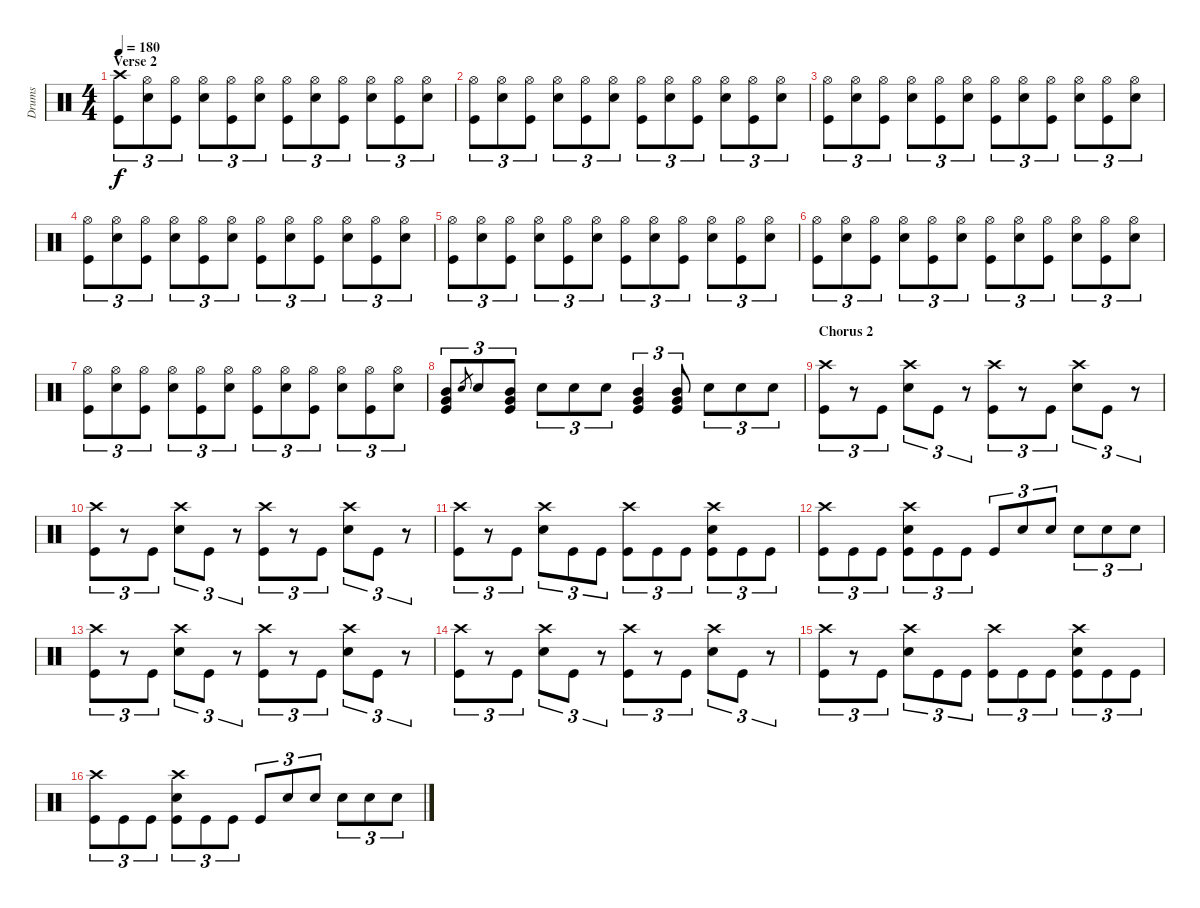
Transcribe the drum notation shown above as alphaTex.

\track ("Drums" "Drums") {instrument percussion}
\staff {score}
\articulation defaults
\ts (4 4)
\section ("" "Verse 2")
\tempo 180
\clef neutral
\ks c
("Crash high (hit)" "Kick (hit)").8{tu (3 2) dy f} ("Hi-Hat (open)" "Snare (hit) 2").8{tu (3 2)} ("Hi-Hat (open)" "Kick (hit)").8{tu (3 2)} ("Hi-Hat (open)" "Snare (hit) 2").8{tu (3 2)} ("Hi-Hat (open)" "Kick (hit)").8{tu (3 2)} ("Hi-Hat (open)" "Snare (hit) 2").8{tu (3 2)} ("Hi-Hat (open)" "Kick (hit)").8{tu (3 2)} ("Hi-Hat (open)" "Snare (hit) 2").8{tu (3 2)} ("Hi-Hat (open)" "Kick (hit)").8{tu (3 2)} ("Hi-Hat (open)" "Snare (hit) 2").8{tu (3 2)} ("Hi-Hat (open)" "Kick (hit)").8{tu (3 2)} ("Hi-Hat (open)" "Snare (hit) 2").8{tu (3 2)} |
("Hi-Hat (open)" "Kick (hit)").8{tu (3 2)} ("Hi-Hat (open)" "Snare (hit) 2").8{tu (3 2)} ("Hi-Hat (open)" "Kick (hit)").8{tu (3 2)} ("Hi-Hat (open)" "Snare (hit) 2").8{tu (3 2)} ("Hi-Hat (open)" "Kick (hit)").8{tu (3 2)} ("Hi-Hat (open)" "Snare (hit) 2").8{tu (3 2)} ("Hi-Hat (open)" "Kick (hit)").8{tu (3 2)} ("Hi-Hat (open)" "Snare (hit) 2").8{tu (3 2)} ("Hi-Hat (open)" "Kick (hit)").8{tu (3 2)} ("Hi-Hat (open)" "Snare (hit) 2").8{tu (3 2)} ("Hi-Hat (open)" "Kick (hit)").8{tu (3 2)} ("Hi-Hat (open)" "Snare (hit) 2").8{tu (3 2)} |
("Hi-Hat (open)" "Kick (hit)").8{tu (3 2)} ("Hi-Hat (open)" "Snare (hit) 2").8{tu (3 2)} ("Hi-Hat (open)" "Kick (hit)").8{tu (3 2)} ("Hi-Hat (open)" "Snare (hit) 2").8{tu (3 2)} ("Hi-Hat (open)" "Kick (hit)").8{tu (3 2)} ("Hi-Hat (open)" "Snare (hit) 2").8{tu (3 2)} ("Hi-Hat (open)" "Kick (hit)").8{tu (3 2)} ("Hi-Hat (open)" "Snare (hit) 2").8{tu (3 2)} ("Hi-Hat (open)" "Kick (hit)").8{tu (3 2)} ("Hi-Hat (open)" "Snare (hit) 2").8{tu (3 2)} ("Hi-Hat (open)" "Kick (hit)").8{tu (3 2)} ("Hi-Hat (open)" "Snare (hit) 2").8{tu (3 2)} |
("Hi-Hat (open)" "Kick (hit)").8{tu (3 2)} ("Hi-Hat (open)" "Snare (hit) 2").8{tu (3 2)} ("Hi-Hat (open)" "Kick (hit)").8{tu (3 2)} ("Hi-Hat (open)" "Snare (hit) 2").8{tu (3 2)} ("Hi-Hat (open)" "Kick (hit)").8{tu (3 2)} ("Hi-Hat (open)" "Snare (hit) 2").8{tu (3 2)} ("Hi-Hat (open)" "Kick (hit)").8{tu (3 2)} ("Hi-Hat (open)" "Snare (hit) 2").8{tu (3 2)} ("Hi-Hat (open)" "Kick (hit)").8{tu (3 2)} ("Hi-Hat (open)" "Snare (hit) 2").8{tu (3 2)} ("Hi-Hat (open)" "Kick (hit)").8{tu (3 2)} ("Hi-Hat (open)" "Snare (hit) 2").8{tu (3 2)} |
("Hi-Hat (open)" "Kick (hit)").8{tu (3 2)} ("Hi-Hat (open)" "Snare (hit) 2").8{tu (3 2)} ("Hi-Hat (open)" "Kick (hit)").8{tu (3 2)} ("Hi-Hat (open)" "Snare (hit) 2").8{tu (3 2)} ("Hi-Hat (open)" "Kick (hit)").8{tu (3 2)} ("Hi-Hat (open)" "Snare (hit) 2").8{tu (3 2)} ("Hi-Hat (open)" "Kick (hit)").8{tu (3 2)} ("Hi-Hat (open)" "Snare (hit) 2").8{tu (3 2)} ("Hi-Hat (open)" "Kick (hit)").8{tu (3 2)} ("Hi-Hat (open)" "Snare (hit) 2").8{tu (3 2)} ("Hi-Hat (open)" "Kick (hit)").8{tu (3 2)} ("Hi-Hat (open)" "Snare (hit) 2").8{tu (3 2)} |
("Hi-Hat (open)" "Kick (hit)").8{tu (3 2)} ("Hi-Hat (open)" "Snare (hit) 2").8{tu (3 2)} ("Hi-Hat (open)" "Kick (hit)").8{tu (3 2)} ("Hi-Hat (open)" "Snare (hit) 2").8{tu (3 2)} ("Hi-Hat (open)" "Kick (hit)").8{tu (3 2)} ("Hi-Hat (open)" "Snare (hit) 2").8{tu (3 2)} ("Hi-Hat (open)" "Kick (hit)").8{tu (3 2)} ("Hi-Hat (open)" "Snare (hit) 2").8{tu (3 2)} ("Hi-Hat (open)" "Kick (hit)").8{tu (3 2)} ("Hi-Hat (open)" "Snare (hit) 2").8{tu (3 2)} ("Hi-Hat (open)" "Kick (hit)").8{tu (3 2)} ("Hi-Hat (open)" "Snare (hit) 2").8{tu (3 2)} |
("Hi-Hat (open)" "Kick (hit)").8{tu (3 2)} ("Hi-Hat (open)" "Snare (hit) 2").8{tu (3 2)} ("Hi-Hat (open)" "Kick (hit)").8{tu (3 2)} ("Hi-Hat (open)" "Snare (hit) 2").8{tu (3 2)} ("Hi-Hat (open)" "Kick (hit)").8{tu (3 2)} ("Hi-Hat (open)" "Snare (hit) 2").8{tu (3 2)} ("Hi-Hat (open)" "Kick (hit)").8{tu (3 2)} ("Hi-Hat (open)" "Snare (hit) 2").8{tu (3 2)} ("Hi-Hat (open)" "Kick (hit)").8{tu (3 2)} ("Hi-Hat (open)" "Snare (hit) 2").8{tu (3 2)} ("Hi-Hat (open)" "Kick (hit)").8{tu (3 2)} ("Hi-Hat (open)" "Snare (hit) 2").8{tu (3 2)} |
("Mid Tom (hit)" "Very Low Tom (hit)" "Kick (hit)").8{tu (3 2)} "Snare (hit) 2".8{gr} "Snare (hit) 2".8{tu (3 2)} ("Mid Tom (hit)" "Very Low Tom (hit)" "Kick (hit)").8{tu (3 2)} "Snare (hit) 2".8{tu (3 2)} "Snare (hit) 2".8{tu (3 2)} "Snare (hit) 2".8{tu (3 2)} ("Mid Tom (hit)" "Very Low Tom (hit)" "Kick (hit)").4{tu (3 2)} ("Mid Tom (hit)" "Very Low Tom (hit)" "Kick (hit)").8{tu (3 2)} "Snare (hit) 2".8{tu (3 2)} "Snare (hit) 2".8{tu (3 2)} "Snare (hit) 2".8{tu (3 2)} |
\section ("" "Chorus 2")
("Crash high (hit)" "Kick (hit)").8{tu (3 2)} r.8{tu (3 2)} "Kick (hit)".8{tu (3 2)} ("Crash high (hit)" "Snare (hit) 2").8{tu (3 2)} "Kick (hit)".8{tu (3 2)} r.8{tu (3 2)} ("Crash high (hit)" "Kick (hit)").8{tu (3 2)} r.8{tu (3 2)} "Kick (hit)".8{tu (3 2)} ("Crash high (hit)" "Snare (hit) 2").8{tu (3 2)} "Kick (hit)".8{tu (3 2)} r.8{tu (3 2)} |
("Crash high (hit)" "Kick (hit)").8{tu (3 2)} r.8{tu (3 2)} "Kick (hit)".8{tu (3 2)} ("Crash high (hit)" "Snare (hit) 2").8{tu (3 2)} "Kick (hit)".8{tu (3 2)} r.8{tu (3 2)} ("Crash high (hit)" "Kick (hit)").8{tu (3 2)} r.8{tu (3 2)} "Kick (hit)".8{tu (3 2)} ("Crash high (hit)" "Snare (hit) 2").8{tu (3 2)} "Kick (hit)".8{tu (3 2)} r.8{tu (3 2)} |
("Crash high (hit)" "Kick (hit)").8{tu (3 2)} r.8{tu (3 2)} "Kick (hit)".8{tu (3 2)} ("Crash high (hit)" "Snare (hit) 2").8{tu (3 2)} "Kick (hit)".8{tu (3 2)} "Kick (hit)".8{tu (3 2)} ("Crash high (hit)" "Kick (hit)").8{tu (3 2)} "Kick (hit)".8{tu (3 2)} "Kick (hit)".8{tu (3 2)} ("Crash high (hit)" "Snare (hit) 2" "Kick (hit)").8{tu (3 2)} "Kick (hit)".8{tu (3 2)} "Kick (hit)".8{tu (3 2)} |
("Crash high (hit)" "Kick (hit)").8{tu (3 2)} "Kick (hit)".8{tu (3 2)} "Kick (hit)".8{tu (3 2)} ("Crash high (hit)" "Snare (hit) 2" "Kick (hit)").8{tu (3 2)} "Kick (hit)".8{tu (3 2)} "Kick (hit)".8{tu (3 2)} "Kick (hit)".8{tu (3 2)} "Snare (hit) 2".8{tu (3 2)} "Snare (hit) 2".8{tu (3 2)} "Snare (hit) 2".8{tu (3 2)} "Snare (hit) 2".8{tu (3 2)} "Snare (hit) 2".8{tu (3 2)} |
("Crash high (hit)" "Kick (hit)").8{tu (3 2)} r.8{tu (3 2)} "Kick (hit)".8{tu (3 2)} ("Crash high (hit)" "Snare (hit) 2").8{tu (3 2)} "Kick (hit)".8{tu (3 2)} r.8{tu (3 2)} ("Crash high (hit)" "Kick (hit)").8{tu (3 2)} r.8{tu (3 2)} "Kick (hit)".8{tu (3 2)} ("Crash high (hit)" "Snare (hit) 2").8{tu (3 2)} "Kick (hit)".8{tu (3 2)} r.8{tu (3 2)} |
("Crash high (hit)" "Kick (hit)").8{tu (3 2)} r.8{tu (3 2)} "Kick (hit)".8{tu (3 2)} ("Crash high (hit)" "Snare (hit) 2").8{tu (3 2)} "Kick (hit)".8{tu (3 2)} r.8{tu (3 2)} ("Crash high (hit)" "Kick (hit)").8{tu (3 2)} r.8{tu (3 2)} "Kick (hit)".8{tu (3 2)} ("Crash high (hit)" "Snare (hit) 2").8{tu (3 2)} "Kick (hit)".8{tu (3 2)} r.8{tu (3 2)} |
("Crash high (hit)" "Kick (hit)").8{tu (3 2)} r.8{tu (3 2)} "Kick (hit)".8{tu (3 2)} ("Crash high (hit)" "Snare (hit) 2").8{tu (3 2)} "Kick (hit)".8{tu (3 2)} "Kick (hit)".8{tu (3 2)} ("Crash high (hit)" "Kick (hit)").8{tu (3 2)} "Kick (hit)".8{tu (3 2)} "Kick (hit)".8{tu (3 2)} ("Crash high (hit)" "Snare (hit) 2" "Kick (hit)").8{tu (3 2)} "Kick (hit)".8{tu (3 2)} "Kick (hit)".8{tu (3 2)} |
("Crash high (hit)" "Kick (hit)").8{tu (3 2)} "Kick (hit)".8{tu (3 2)} "Kick (hit)".8{tu (3 2)} ("Crash high (hit)" "Snare (hit) 2" "Kick (hit)").8{tu (3 2)} "Kick (hit)".8{tu (3 2)} "Kick (hit)".8{tu (3 2)} "Kick (hit)".8{tu (3 2)} "Snare (hit) 2".8{tu (3 2)} "Snare (hit) 2".8{tu (3 2)} "Snare (hit) 2".8{tu (3 2)} "Snare (hit) 2".8{tu (3 2)} "Snare (hit) 2".8{tu (3 2)}
